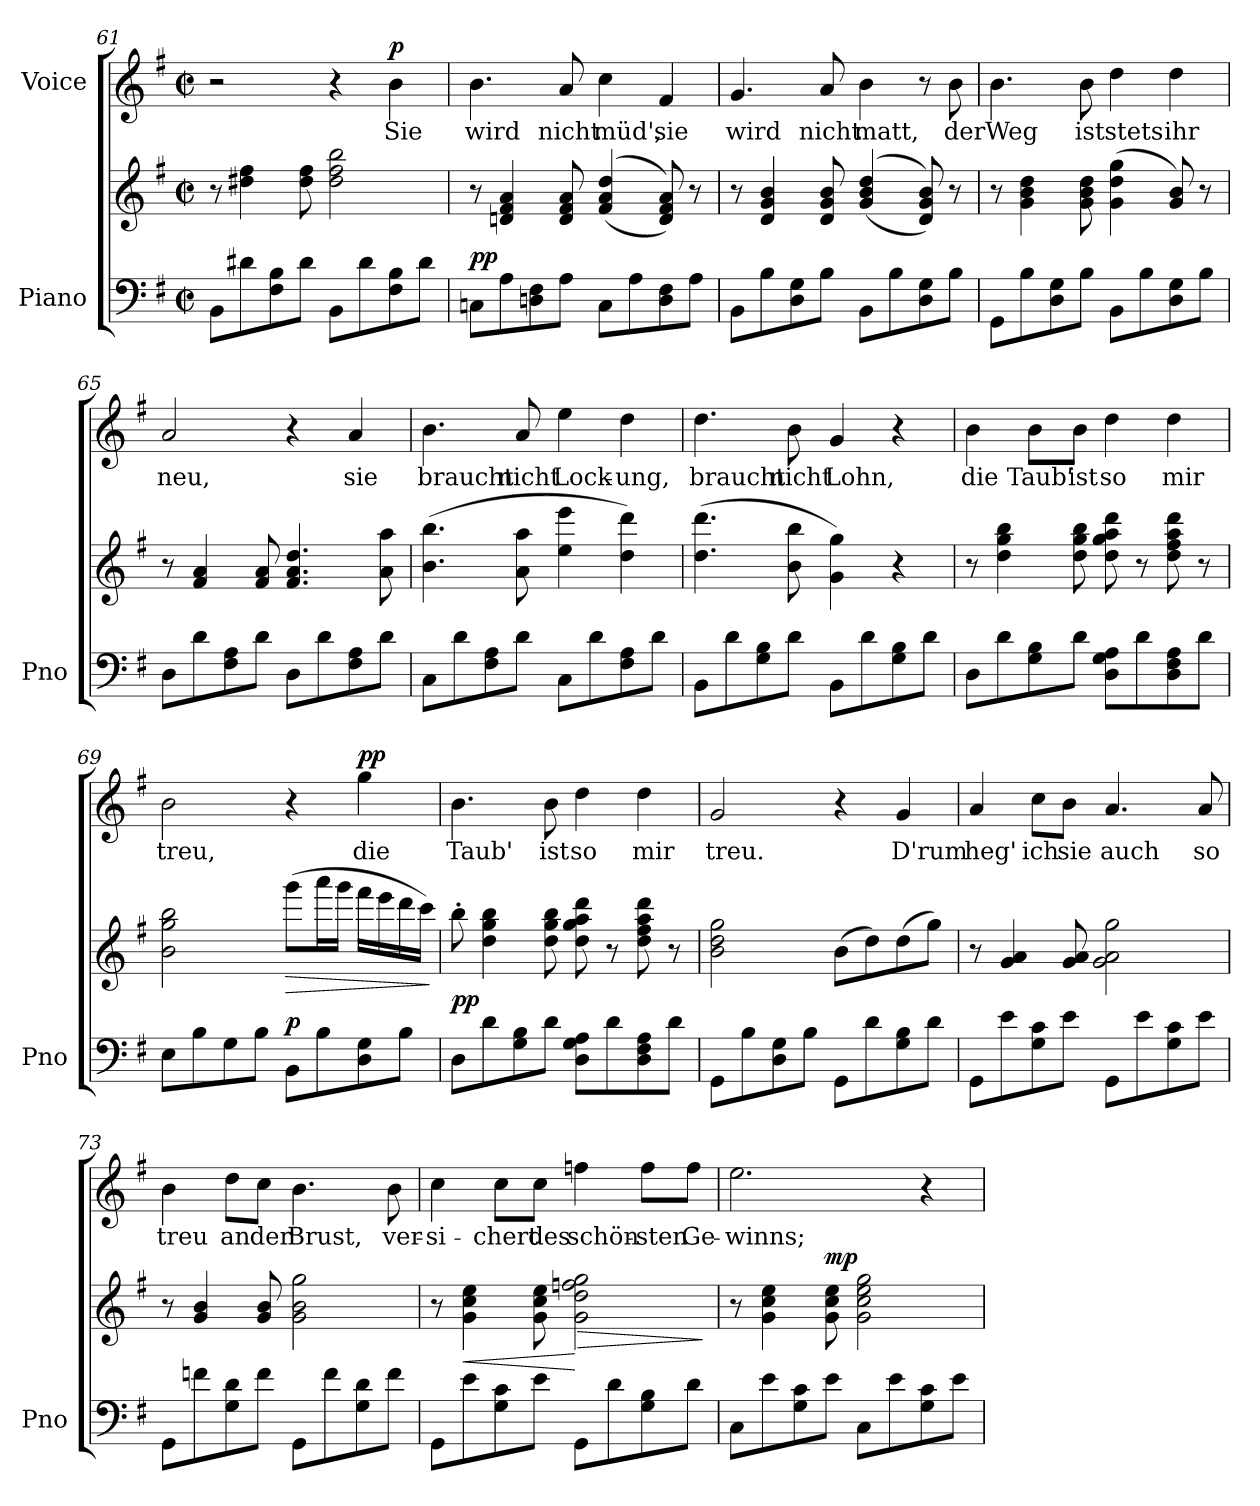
**kern	**kern	**dynam	**kern	**text	**dynam
*part2	*part2	*part2	*part1	*part1	*part1
*staff3	*staff2	*staff2/3	*staff1	*staff1	*staff1
*I"Piano	*	*	*I"Voice	*	*
*I'Pno	*	*	*	*	*
!!LO:LB:g=z
*clefF4	*clefG2	*	*clefG2	*	*
*k[f#]	*k[f#]	*	*k[f#]	*	*
*M2/2	*M2/2	*	*M2/2	*	*
*met(c|)	*met(c|)	*	*met(c|)	*	*
=61	=61	=61	=61	=61	=61
8BB\L	8r	.	2r	.	.
8d#X\	4dd#X\ 4ff#\	.	.	.	.
8F#\ 8B\	.	.	.	.	.
8d#\J	8dd#\ 8ff#\	.	.	.	.
8BB\L	2dd#\ 2ff#\ 2bb\	.	4r	.	.
8d#\	.	.	.	.	.
!	!	!	!	!LO:LY:b	!LO:DY:a
8F#\ 8B\	.	.	4b\	Sie	p
8d#\J	.	.	.	.	.
=62	=62	=62	=62	=62	=62
!	!	!LO:DY:a=2	!	!LO:LY:b	!
8Cn\L	8r	pp	4.b\	wird	.
8A\	4dn/ 4f#/ 4a/	.	.	.	.
8Dn\ 8F#\	.	.	.	.	.
!	!	!	!	!LO:LY:b	!
8A\J	8d/ 8f#/ 8a/	.	8a/	nicht	.
!	!	!	!	!LO:LY:b	!
8C\L	(<(>4f#/ 4a/ 4dd/	.	4cc\	müd',	.
8A\	.	.	.	.	.
!	!	!	!	!LO:LY:b	!
8D\ 8F#\	8d/ 8f#/ 8a/))	.	4f#/	sie	.
8A\J	8r	.	.	.	.
=63	=63	=63	=63	=63	=63
!	!	!	!	!LO:LY:b	!
8BB\L	8r	.	4.g/	wird	.
8B\	4d/ 4g/ 4b/	.	.	.	.
8D\ 8G\	.	.	.	.	.
!	!	!	!	!LO:LY:b	!
8B\J	8d/ 8g/ 8b/	.	8a/	nicht	.
!	!	!	!	!LO:LY:b	!
8BB\L	(<(>4g/ 4b/ 4dd/	.	4b\	matt,	.
8B\	.	.	.	.	.
8D\ 8G\	8d/ 8g/ 8b/))	.	8r	.	.
!	!	!	!	!LO:LY:b	!
8B\J	8r	.	8b\	der	.
=64	=64	=64	=64	=64	=64
!	!	!	!	!LO:LY:b	!
8GG\L	8r	.	4.b\	Weg	.
8B\	4g\ 4b\ 4dd\	.	.	.	.
8D\ 8G\	.	.	.	.	.
!	!	!	!	!LO:LY:b	!
8B\J	8g\ 8b\ 8dd\	.	8b\	ist	.
!	!	!	!	!LO:LY:b	!
8BB\L	(>4g\ 4dd\ 4gg\	.	4dd\	stets	.
8B\	.	.	.	.	.
!	!	!	!	!LO:LY:b	!
8D\ 8G\	8g/ 8b/)	.	4dd\	ihr	.
8B\J	8r	.	.	.	.
=65	=65	=65	=65	=65	=65
!	!	!	!	!LO:LY:b	!
8D\L	8r	.	2a/	neu,	.
8d\	4f#/ 4a/	.	.	.	.
8F#\ 8A\	.	.	.	.	.
8d\J	8f#/ 8a/	.	.	.	.
8D\L	4.f#/ 4.a/ 4.dd/	.	4r	.	.
8d\	.	.	.	.	.
!	!	!	!	!LO:LY:b	!
8F#\ 8A\	.	.	4a/	sie	.
8d\J	8a\ 8aa\	.	.	.	.
!!LO:LB:g=z
=66	=66	=66	=66	=66	=66
!	!	!	!	!LO:LY:b	!
8C\L	(>4.b\ 4.bb\	.	4.b\	braucht	.
8d\	.	.	.	.	.
8F#\ 8A\	.	.	.	.	.
!	!	!	!	!LO:LY:b	!
8d\J	8a\ 8aa\	.	8a/	nicht	.
!	!	!	!	!LO:LY:b	!
8C\L	4ee\ 4eee\	.	4ee\	Lock-	.
8d\	.	.	.	.	.
!	!	!	!	!LO:LY:b	!
8F#\ 8A\	4dd\ 4ddd\)	.	4dd\	-ung,	.
8d\J	.	.	.	.	.
=67	=67	=67	=67	=67	=67
!	!	!	!	!LO:LY:b	!
8BB\L	(>4.dd\ 4.ddd\	.	4.dd\	braucht	.
8d\	.	.	.	.	.
8G\ 8B\	.	.	.	.	.
!	!	!	!	!LO:LY:b	!
8d\J	8b\ 8bb\	.	8b\	nicht	.
!	!	!	!	!LO:LY:b	!
8BB\L	4g\ 4gg\)	.	4g/	Lohn,	.
8d\	.	.	.	.	.
8G\ 8B\	4r	.	4r	.	.
8d\J	.	.	.	.	.
=68	=68	=68	=68	=68	=68
!	!	!	!	!LO:LY:b	!
8D\L	8r	.	4b\	die	.
8d\	4dd\ 4gg\ 4bb\	.	.	.	.
!	!	!	!	!LO:LY:b	!
8G\ 8B\	.	.	8b\L	Taub'	.
!	!	!	!	!LO:LY:b	!
8d\J	8dd\ 8gg\ 8bb\	.	8b\J	ist	.
!	!	!	!	!LO:LY:b	!
8D\ 8G\ 8A\L	8dd\ 8gg\ 8aa\ 8ddd\	.	4dd\	so	.
8d\	8r	.	.	.	.
!	!	!	!	!LO:LY:b	!
8D\ 8F#\ 8A\	8dd\ 8ff#\ 8aa\ 8ddd\	.	4dd\	mir	.
8d\J	8r	.	.	.	.
=69	=69	=69	=69	=69	=69
!	!	!	!	!LO:LY:b	!
8E\L	2b\ 2gg\ 2bb\	.	2b\	treu,	.
8B\	.	.	.	.	.
8G\	.	.	.	.	.
8B\J	.	.	.	.	.
!	!	!LO:HP:b	!	!	!
!	!	!LO:DY:n=1:a=2	!	!	!
8BB\L	(>8ggg\L	> p	4r	.	.
8B\	16aaa\L	.	.	.	.
.	16ggg\JJ	.	.	.	.
!	!	!	!	!LO:LY:b	!LO:DY:a
8D\ 8G\	16fff#\LL	.	4gg\	die	pp
.	16eee\	.	.	.	.
8B\J	16ddd\	.	.	.	.
.	16ccc\JJ)	.	.	.	.
.	.	]	.	.	.
=70	=70	=70	=70	=70	=70
!	!	!LO:DY:a=2	!	!LO:LY:b	!
8D\L	8bb'\	pp	4.b\	Taub'	.
8d\	4dd\ 4gg\ 4bb\	.	.	.	.
8G\ 8B\	.	.	.	.	.
!	!	!	!	!LO:LY:b	!
8d\J	8dd\ 8gg\ 8bb\	.	8b\	ist	.
!	!	!	!	!LO:LY:b	!
8D\ 8G\ 8A\L	8dd\ 8gg\ 8aa\ 8ddd\	.	4dd\	so	.
8d\	8r	.	.	.	.
!	!	!	!	!LO:LY:b	!
8D\ 8F#\ 8A\	8dd\ 8ff#\ 8aa\ 8ddd\	.	4dd\	mir	.
8d\J	8r	.	.	.	.
!!LO:LB:g=z
=71	=71	=71	=71	=71	=71
!	!	!	!	!LO:LY:b	!
8GG\L	2b\ 2dd\ 2gg\	.	2g/	treu.	.
8B\	.	.	.	.	.
8D\ 8G\	.	.	.	.	.
8B\J	.	.	.	.	.
8GG\L	(>8b\L	.	4r	.	.
8d\	8dd\)	.	.	.	.
!	!	!	!	!LO:LY:b	!
8G\ 8B\	(>8dd\	.	4g/	D'rum	.
8d\J	8gg\J)	.	.	.	.
=72	=72	=72	=72	=72	=72
!	!	!	!	!LO:LY:b	!
8GG\L	8r	.	4a/	heg'	.
8e\	4g/ 4a/	.	.	.	.
!	!	!	!	!LO:LY:b	!
8G\ 8c\	.	.	8cc\L	ich	.
!	!	!	!	!LO:LY:b	!
8e\J	8g/ 8a/	.	8b\J	sie	.
!	!	!	!	!LO:LY:b	!
8GG\L	2g\ 2a\ 2gg\	.	4.a/	auch	.
8e\	.	.	.	.	.
8G\ 8c\	.	.	.	.	.
!	!	!	!	!LO:LY:b	!
8e\J	.	.	8a/	so	.
=73	=73	=73	=73	=73	=73
!	!	!	!	!LO:LY:b	!
8GG\L	8r	.	4b\	treu	.
8fn\	4g/ 4b/	.	.	.	.
!	!	!	!	!LO:LY:b	!
8G\ 8d\	.	.	8dd\L	an	.
!	!	!	!	!LO:LY:b	!
8f\J	8g/ 8b/	.	8cc\J	der	.
!	!	!	!	!LO:LY:b	!
8GG\L	2g\ 2b\ 2gg\	.	4.b\	Brust,	.
8f\	.	.	.	.	.
8G\ 8d\	.	.	.	.	.
!	!	!	!	!LO:LY:b	!
8f\J	.	.	8b\	ver-	.
=74	=74	=74	=74	=74	=74
!	!	!	!	!LO:LY:b	!
8GG\L	8r	.	4cc\	-si-	.
!	!	!LO:HP:b	!	!	!
8e\	4g\ 4cc\ 4ee\	<	.	.	.
!	!	!	!	!LO:LY:b	!
8G\ 8c\	.	.	8cc\L	-chert	.
!	!	!	!	!LO:LY:b	!
8e\J	8g\ 8cc\ 8ee\	.	8cc\J	des	.
!	!	!LO:HP:n=1:b	!	!LO:LY:b	!
8GG\L	2g\ 2dd\ 2ffn\ 2gg\	[ >	4ffn\	schön-	.
8d\	.	.	.	.	.
!	!	!	!	!LO:LY:b	!
8G\ 8B\	.	.	8ff\L	-sten	.
!	!	!	!	!LO:LY:b	!
8d\J	.	.	8ff\J	Ge-	.
.	.	]	.	.	.
=75	=75	=75	=75	=75	=75
!	!	!	!	!LO:LY:b	!
8C\L	8r	.	2.ee\	-winns;	.
8e\	4g\ 4cc\ 4ee\	.	.	.	.
8G\ 8c\	.	.	.	.	.
!	!	!LO:DY:a	!	!	!
8e\J	8g\ 8cc\ 8ee\	mp	.	.	.
8C\L	2g\ 2cc\ 2ee\ 2gg\	.	.	.	.
8e\	.	.	.	.	.
8G\ 8c\	.	.	4r	.	.
8e\J	.	.	.	.	.
=	=	=	=	=	=
*-	*-	*-	*-	*-	*-
